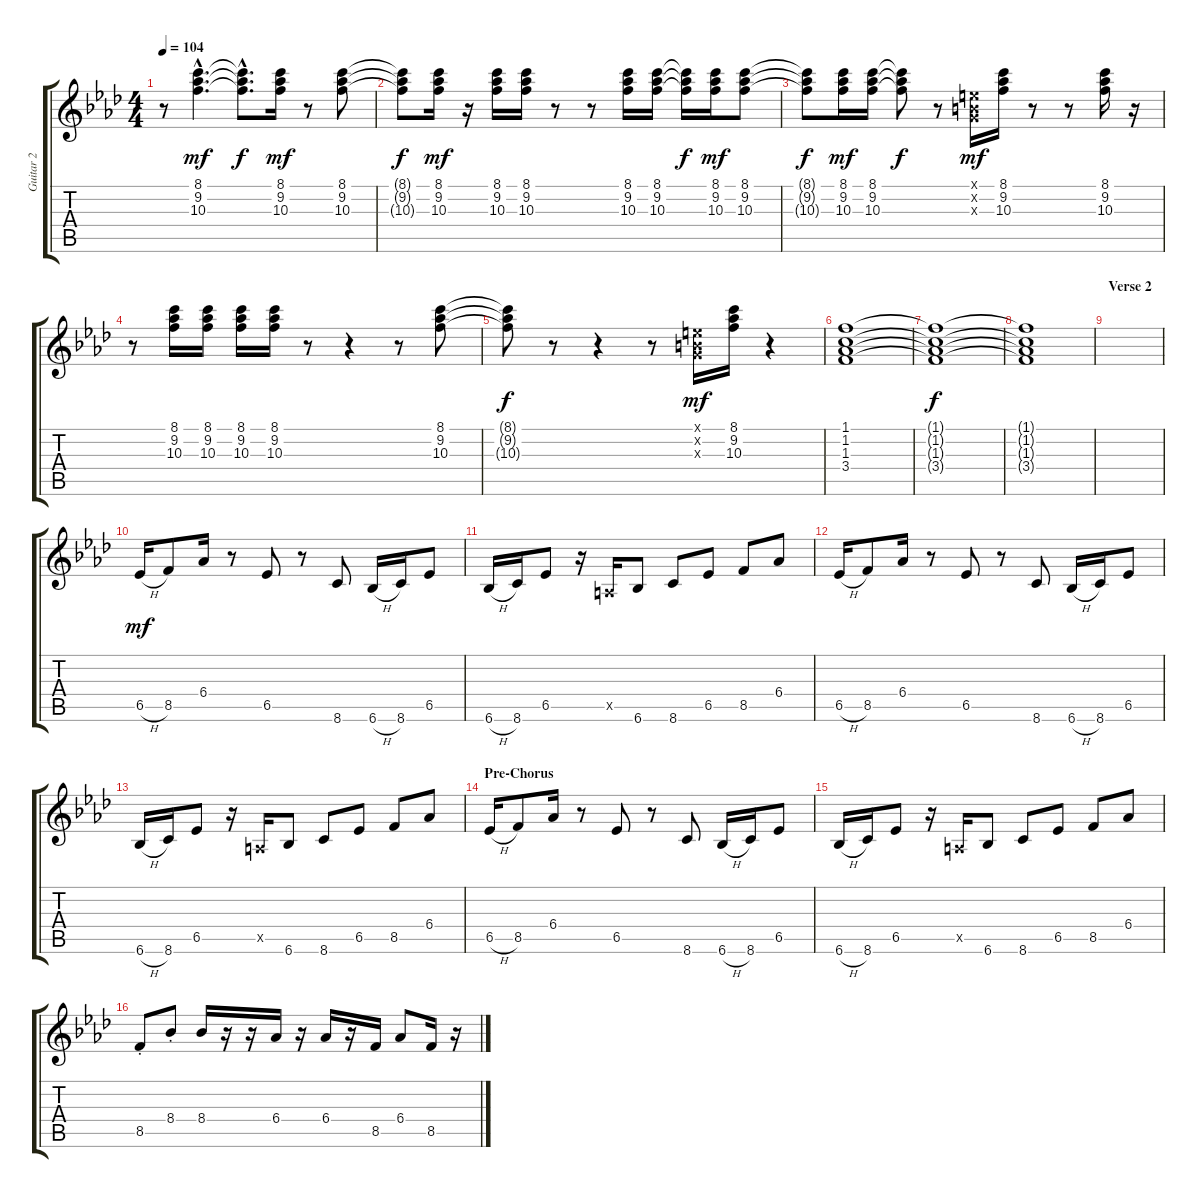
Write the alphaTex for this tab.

\track ("Guitar 2" "Guitar 2") {instrument electricguitarjazz}
\staff {score tabs}
\tuning (E4 B3 G3 D3 A2 E2) {hide}
\ts (4 4)
\tempo 104
\clef g2
\ks ab
r.8{dy mf} (8.1{hac} 9.2{hac} 10.3{hac}).4{d} (8.1{hac t} 9.2{hac t} 10.3{hac t}).8{d dy f} (8.1 9.2 10.3).16{dy mf} r.8 (8.1 9.2 10.3).8 |
(8.1{t} 9.2{t} 10.3{t}).8{dy f} (8.1 9.2 10.3).16{dy mf} r.16 (8.1 9.2 10.3).16 (8.1 9.2 10.3).16 r.8 r.8 (8.1 9.2 10.3).16 (8.1 9.2 10.3).16 (8.1{t} 9.2{t} 10.3{t}).16{dy f} (8.1 9.2 10.3).16{dy mf} (8.1 9.2 10.3).8 |
(8.1{t} 9.2{t} 10.3{t}).8{dy f} (8.1 9.2 10.3).16{dy mf} (8.1 9.2 10.3).16 (8.1{t} 9.2{t} 10.3{t}).8{dy f} r.8 (0.1{x} 0.2{x} 0.3{x}).16{dy mf} (8.1 9.2 10.3).16 r.8 r.8 (8.1 9.2 10.3).16 r.16 |
r.8 (8.1 9.2 10.3).16 (8.1 9.2 10.3).16 (8.1 9.2 10.3).16 (8.1 9.2 10.3).16 r.8 r.4 r.8 (8.1 9.2 10.3).8 |
(8.1{t} 9.2{t} 10.3{t}).8{dy f} r.8 r.4 r.8 (0.1{x} 0.2{x} 0.3{x}).16{dy mf} (8.1 9.2 10.3).16 r.4 |
(1.1 1.2 1.3 3.4).1 |
(1.1{t} 1.2{t} 1.3{t} 3.4{t}).1{dy f} |
(1.1{t} 1.2{t} 1.3{t} 3.4{t}).1 |
\section ("" "Verse 2")
|
6.5{h}.16{dy mf} 8.5.8 6.4.16 r.8 6.5.8 r.8 8.6.8 6.6{h}.16 8.6.16 6.5.8 |
6.6{h}.16 8.6.16 6.5.8 r.16 0.5{x}.16 6.6.8 8.6.8 6.5.8 8.5.8 6.4.8 |
6.5{h}.16 8.5.8 6.4.16 r.8 6.5.8 r.8 8.6.8 6.6{h}.16 8.6.16 6.5.8 |
6.6{h}.16 8.6.16 6.5.8 r.16 0.5{x}.16 6.6.8 8.6.8 6.5.8 8.5.8 6.4.8 |
\section ("" "Pre-Chorus")
6.5{h}.16 8.5.8 6.4.16 r.8 6.5.8 r.8 8.6.8 6.6{h}.16 8.6.16 6.5.8 |
6.6{h}.16 8.6.16 6.5.8 r.16 0.5{x}.16 6.6.8 8.6.8 6.5.8 8.5.8 6.4.8 |
8.5{st}.8 8.4{st}.8 8.4.16 r.16 r.16 6.4.16 r.16 6.4.16 r.16 8.5.16 6.4.8 8.5.16 r.16
